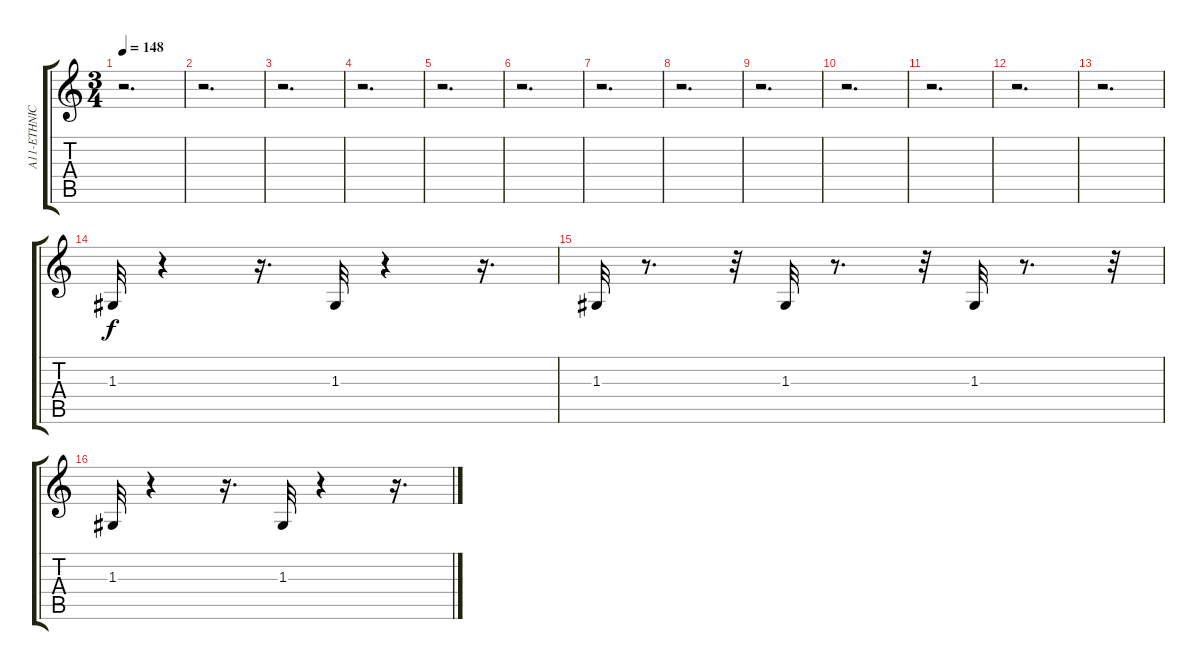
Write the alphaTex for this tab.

\track ("A11-ETHNIC      " "A11-ETHNIC") {instrument stringensemble2}
\staff {score tabs}
\tuning (E4 B3 G3 D3 A2 E2) {hide}
\ts (3 4)
\tempo 148
\clef g2
\ks c
r.2{d dy f} |
r.2{d} |
r.2{d} |
r.2{d} |
r.2{d} |
r.2{d} |
r.2{d} |
r.2{d} |
r.2{d} |
r.2{d} |
r.2{d} |
r.2{d} |
r.2{d} |
1.3.32 r.4 r.16{d} 1.3.32 r.4 r.16{d} |
1.3.32 r.8{d} r.32 1.3.32 r.8{d} r.32 1.3.32 r.8{d} r.32 |
1.3.32 r.4 r.16{d} 1.3.32 r.4 r.16{d}
